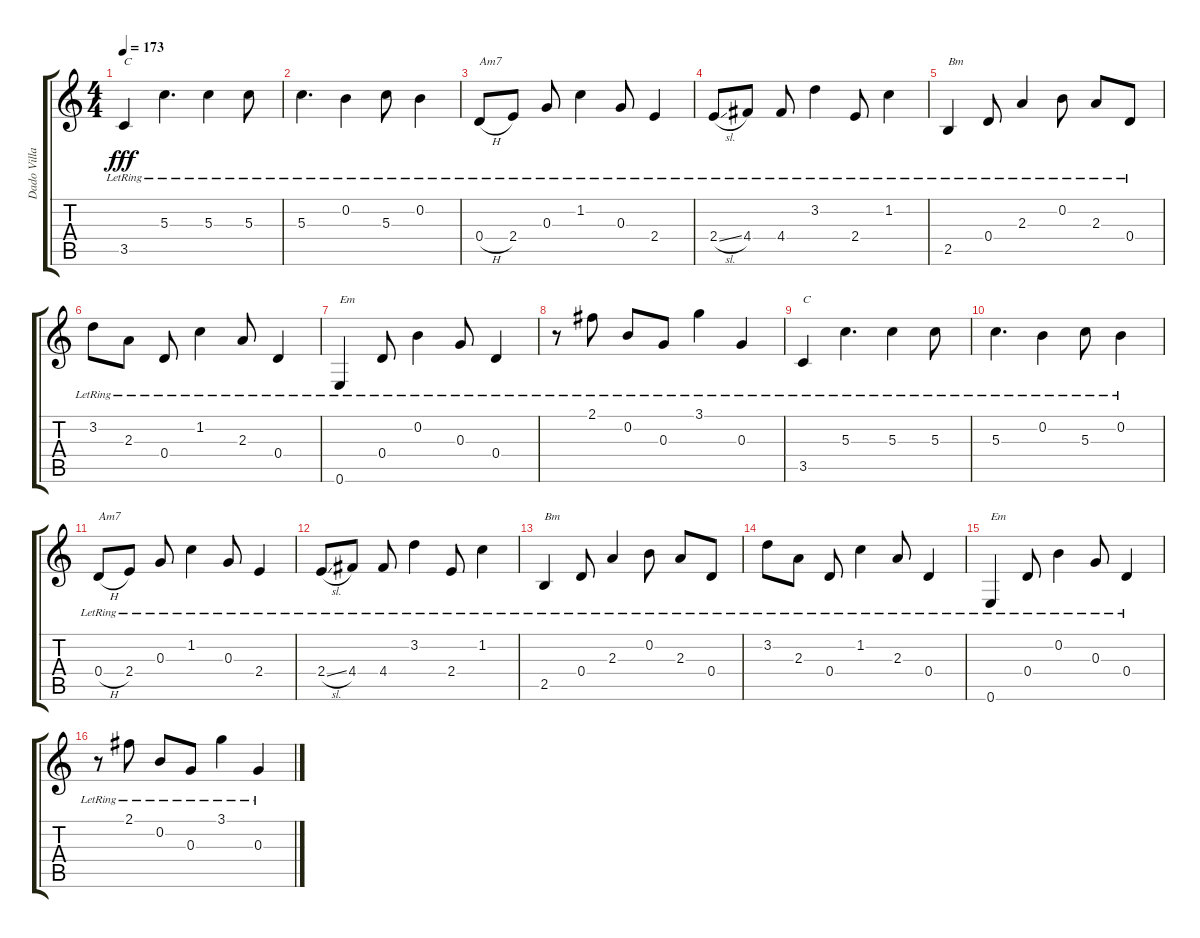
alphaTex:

\track ("Dado Villa-Lobos (Guitarra)" "Dado Villa") {instrument electricguitarjazz bank 8}
\staff {score tabs}
\tuning (E4 B3 G3 D3 A2 E2) {hide}
\ts (4 4)
\tempo 173
\clef g2
\ks c
3.5{lr}.4{txt "C" dy fff} 5.3{lr}.4{d} 5.3{lr}.4 5.3{lr}.8 |
5.3{lr}.4{d} 0.2{lr}.4 5.3{lr}.8 0.2{lr}.4 |
0.4{h lr}.8{txt "Am7"} 2.4{lr}.8 0.3{lr}.8 1.2{lr}.4 0.3{lr}.8 2.4{lr}.4 |
2.4{sl lr}.8 4.4{lr}.8 4.4{lr}.8 3.2{lr}.4 2.4{lr}.8 1.2{lr}.4 |
2.5{lr}.4{txt "Bm"} 0.4{lr}.8 2.3{lr}.4 0.2{lr}.8 2.3{lr}.8 0.4{lr}.8 |
3.2{lr}.8 2.3{lr}.8 0.4{lr}.8 1.2{lr}.4 2.3{lr}.8 0.4{lr}.4 |
0.6{lr}.4{txt "Em"} 0.4{lr}.8 0.2{lr}.4 0.3{lr}.8 0.4{lr}.4 |
r.8 2.1{lr}.8 0.2{lr}.8 0.3{lr}.8 3.1{lr}.4 0.3{lr}.4 |
3.5{lr}.4{txt "C"} 5.3{lr}.4{d} 5.3{lr}.4 5.3{lr}.8 |
5.3{lr}.4{d} 0.2{lr}.4 5.3{lr}.8 0.2{lr}.4 |
0.4{h lr}.8{txt "Am7"} 2.4{lr}.8 0.3{lr}.8 1.2{lr}.4 0.3{lr}.8 2.4{lr}.4 |
2.4{sl lr}.8 4.4{lr}.8 4.4{lr}.8 3.2{lr}.4 2.4{lr}.8 1.2{lr}.4 |
2.5{lr}.4{txt "Bm"} 0.4{lr}.8 2.3{lr}.4 0.2{lr}.8 2.3{lr}.8 0.4{lr}.8 |
3.2{lr}.8 2.3{lr}.8 0.4{lr}.8 1.2{lr}.4 2.3{lr}.8 0.4{lr}.4 |
0.6{lr}.4{txt "Em"} 0.4{lr}.8 0.2{lr}.4 0.3{lr}.8 0.4{lr}.4 |
r.8 2.1{lr}.8 0.2{lr}.8 0.3{lr}.8 3.1{lr}.4 0.3{lr}.4
